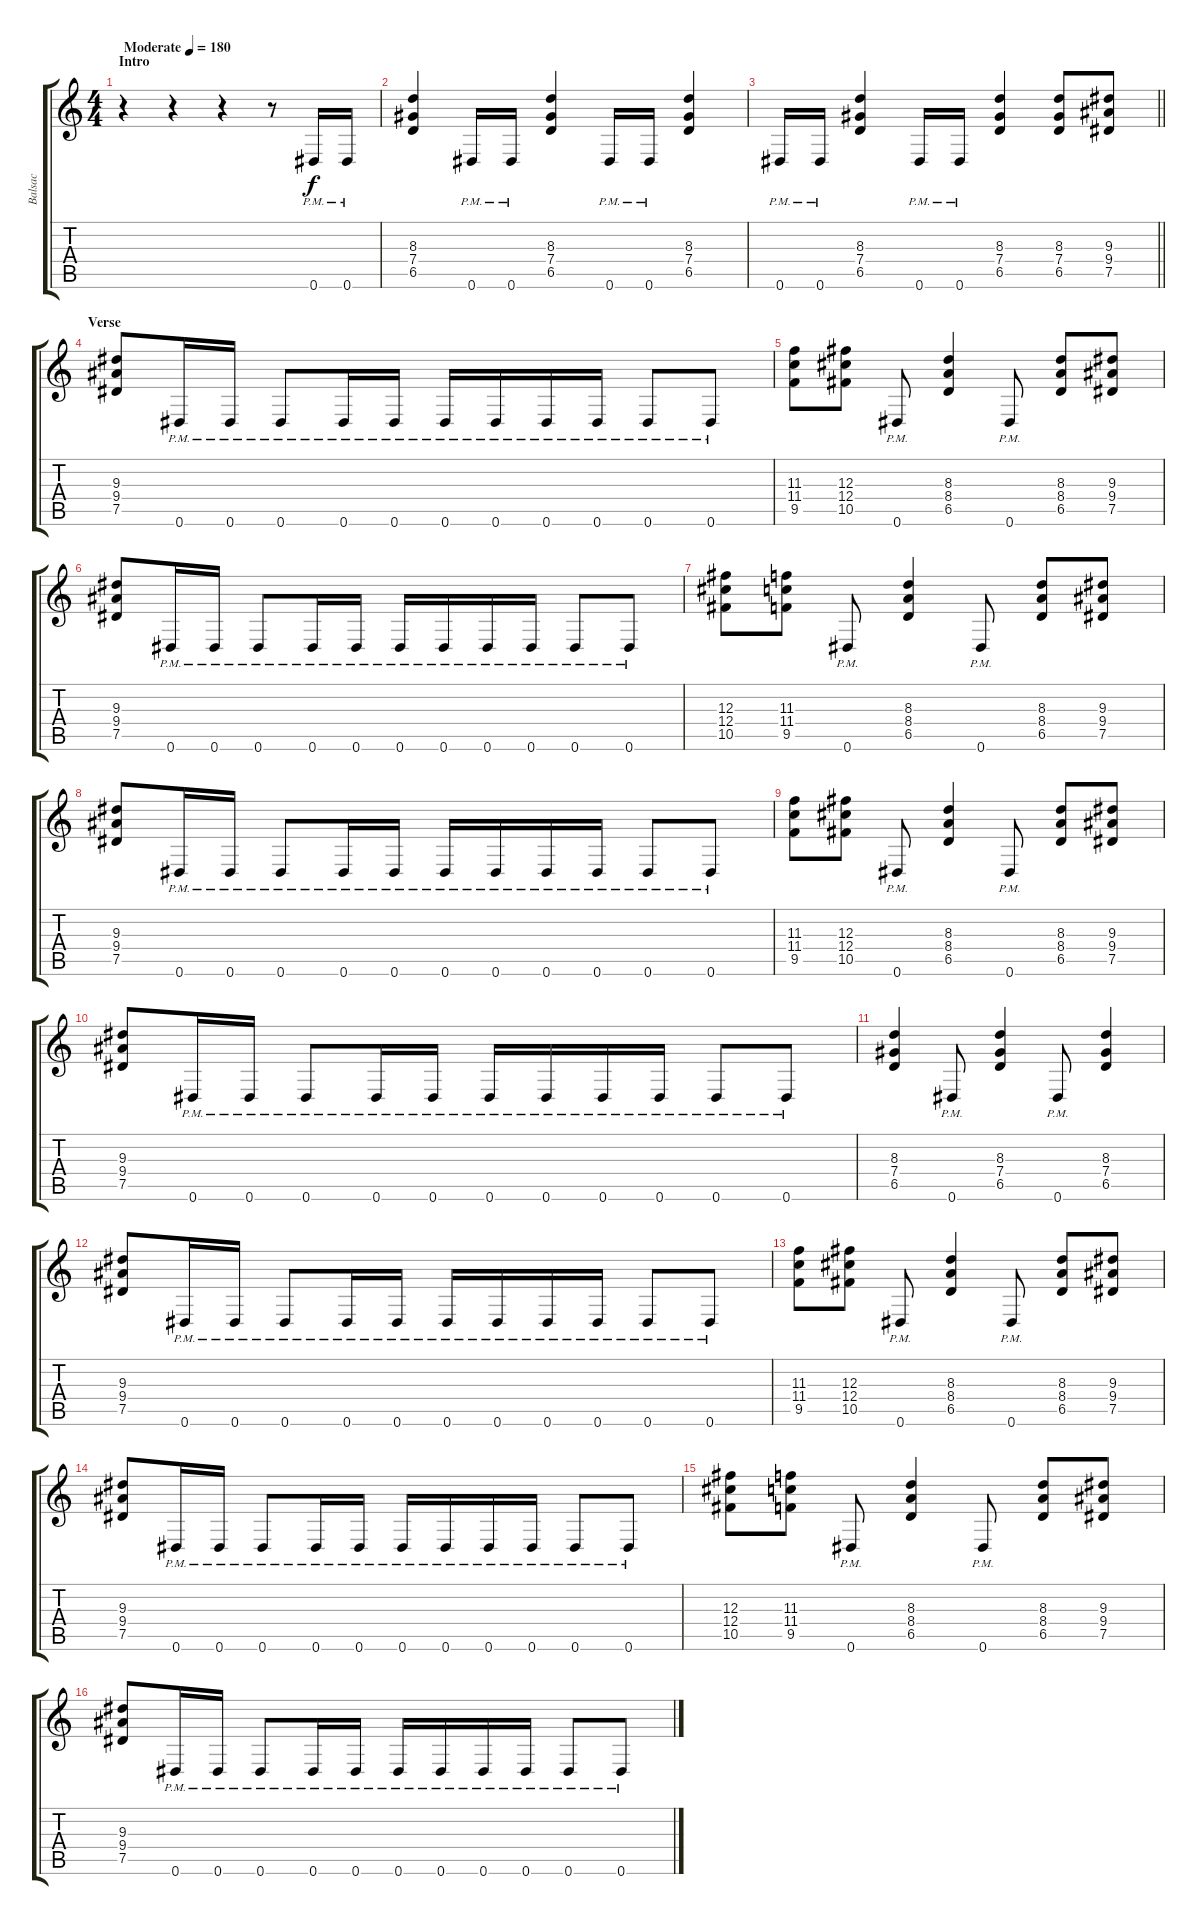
\track ("Balsac" "Balsac") {instrument overdrivenguitar}
\staff {score tabs}
\tuning (Eb4 Bb3 Gb3 Db3 Ab2 Eb2) {hide}
\ts (4 4)
\section ("" "Intro")
\tempo (180 "Moderate")
\clef g2
\ks c
r.4{dy f instrument overdrivenguitar} r.4 r.4 r.8 0.6{pm}.16 0.6{pm}.16 |
(8.3 7.4 6.5).4 0.6{pm}.16 0.6{pm}.16 (8.3 7.4 6.5).4 0.6{pm}.16 0.6{pm}.16 (8.3 7.4 6.5).4 |
\barLineRight lightlight
0.6{pm}.16 0.6{pm}.16 (8.3 7.4 6.5).4 0.6{pm}.16 0.6{pm}.16 (8.3 7.4 6.5).4 (8.3 7.4 6.5).8 (9.3 9.4 7.5).8 |
\section ("" "Verse")
(9.3 9.4 7.5).8 0.6{pm}.16 0.6{pm}.16 0.6{pm}.8 0.6{pm}.16 0.6{pm}.16 0.6{pm}.16 0.6{pm}.16 0.6{pm}.16 0.6{pm}.16 0.6{pm}.8 0.6{pm}.8 |
(11.3 11.4 9.5).8 (12.3 12.4 10.5).8 0.6{pm}.8 (8.3 8.4 6.5).4 0.6{pm}.8 (8.3 8.4 6.5).8 (9.3 9.4 7.5).8 |
(9.3 9.4 7.5).8 0.6{pm}.16 0.6{pm}.16 0.6{pm}.8 0.6{pm}.16 0.6{pm}.16 0.6{pm}.16 0.6{pm}.16 0.6{pm}.16 0.6{pm}.16 0.6{pm}.8 0.6{pm}.8 |
(12.3 12.4 10.5).8 (11.3 11.4 9.5).8 0.6{pm}.8 (8.3 8.4 6.5).4 0.6{pm}.8 (8.3 8.4 6.5).8 (9.3 9.4 7.5).8 |
(9.3 9.4 7.5).8 0.6{pm}.16 0.6{pm}.16 0.6{pm}.8 0.6{pm}.16 0.6{pm}.16 0.6{pm}.16 0.6{pm}.16 0.6{pm}.16 0.6{pm}.16 0.6{pm}.8 0.6{pm}.8 |
(11.3 11.4 9.5).8 (12.3 12.4 10.5).8 0.6{pm}.8 (8.3 8.4 6.5).4 0.6{pm}.8 (8.3 8.4 6.5).8 (9.3 9.4 7.5).8 |
(9.3 9.4 7.5).8 0.6{pm}.16 0.6{pm}.16 0.6{pm}.8 0.6{pm}.16 0.6{pm}.16 0.6{pm}.16 0.6{pm}.16 0.6{pm}.16 0.6{pm}.16 0.6{pm}.8 0.6{pm}.8 |
(8.3 7.4 6.5).4 0.6{pm}.8 (8.3 7.4 6.5).4 0.6{pm}.8 (8.3 7.4 6.5).4 |
(9.3 9.4 7.5).8 0.6{pm}.16 0.6{pm}.16 0.6{pm}.8 0.6{pm}.16 0.6{pm}.16 0.6{pm}.16 0.6{pm}.16 0.6{pm}.16 0.6{pm}.16 0.6{pm}.8 0.6{pm}.8 |
(11.3 11.4 9.5).8 (12.3 12.4 10.5).8 0.6{pm}.8 (8.3 8.4 6.5).4 0.6{pm}.8 (8.3 8.4 6.5).8 (9.3 9.4 7.5).8 |
(9.3 9.4 7.5).8 0.6{pm}.16 0.6{pm}.16 0.6{pm}.8 0.6{pm}.16 0.6{pm}.16 0.6{pm}.16 0.6{pm}.16 0.6{pm}.16 0.6{pm}.16 0.6{pm}.8 0.6{pm}.8 |
(12.3 12.4 10.5).8 (11.3 11.4 9.5).8 0.6{pm}.8 (8.3 8.4 6.5).4 0.6{pm}.8 (8.3 8.4 6.5).8 (9.3 9.4 7.5).8 |
(9.3 9.4 7.5).8 0.6{pm}.16 0.6{pm}.16 0.6{pm}.8 0.6{pm}.16 0.6{pm}.16 0.6{pm}.16 0.6{pm}.16 0.6{pm}.16 0.6{pm}.16 0.6{pm}.8 0.6{pm}.8
